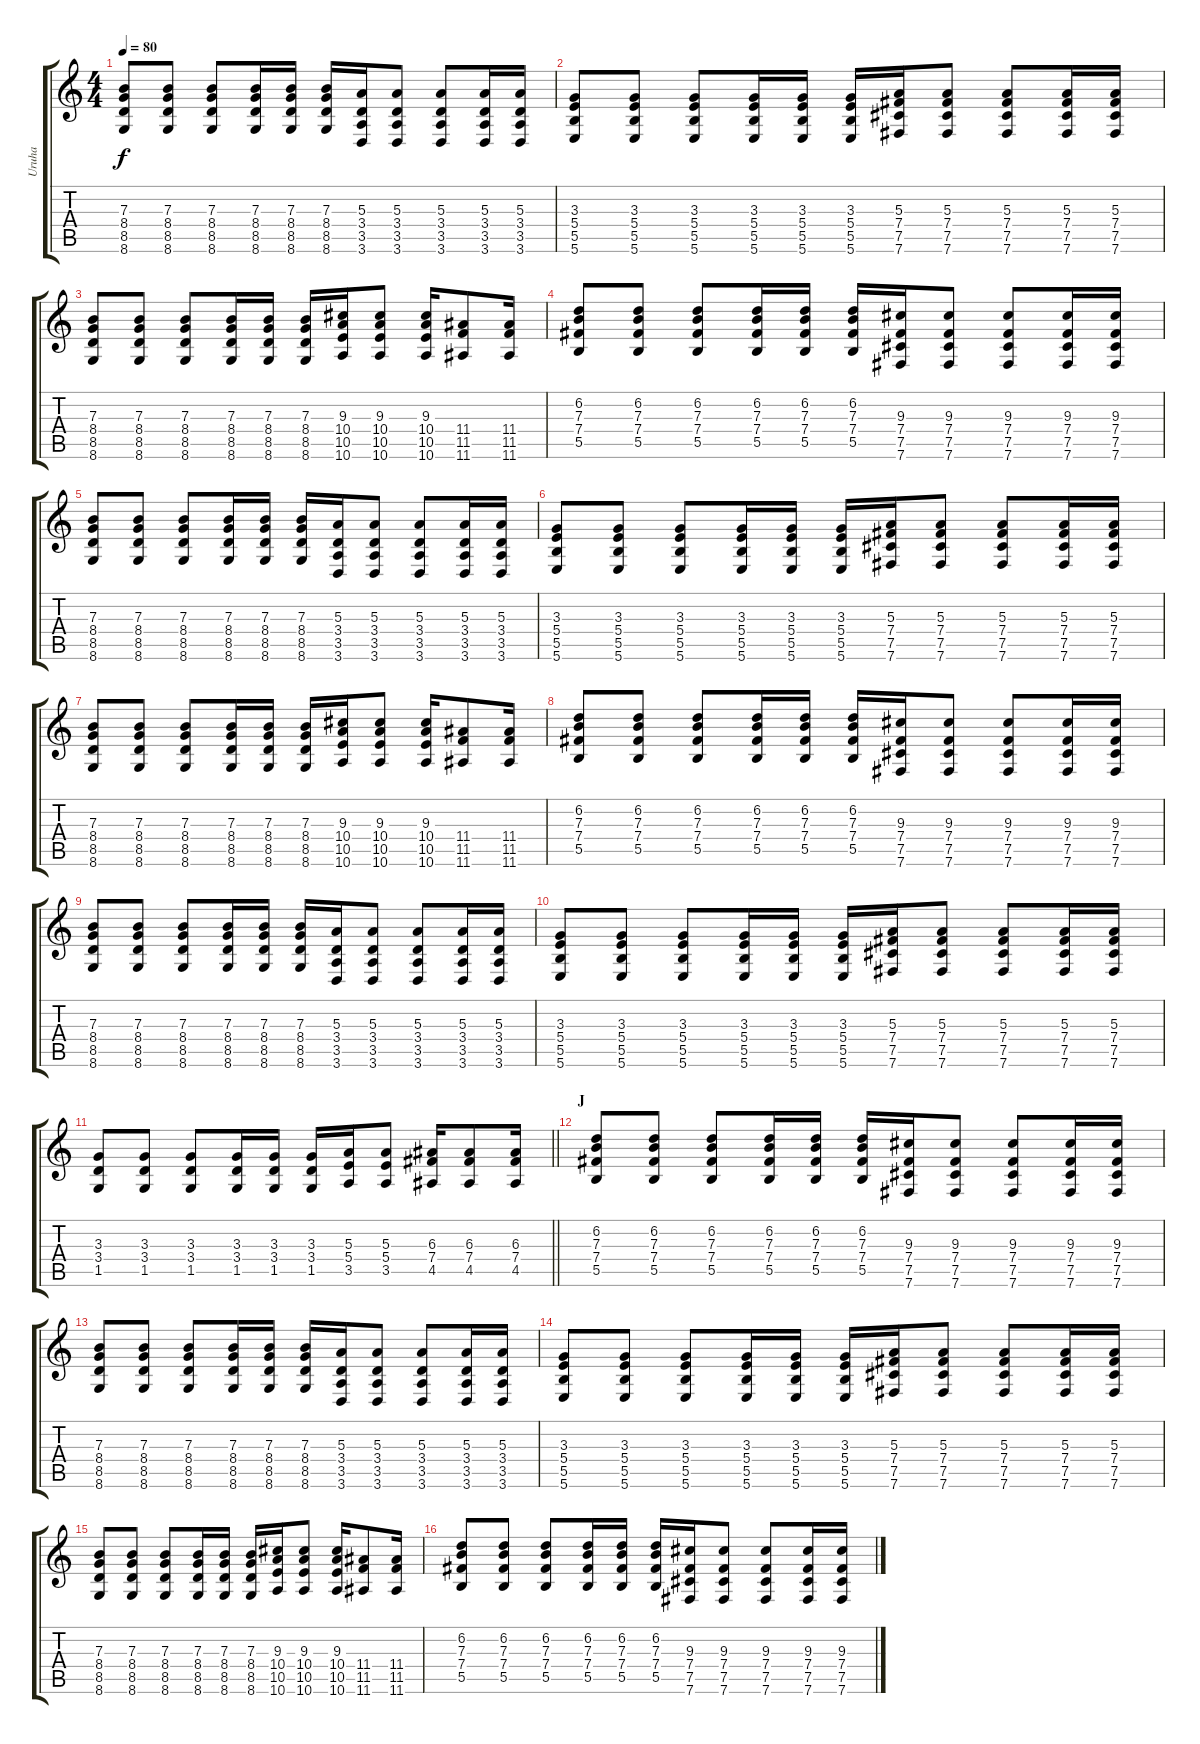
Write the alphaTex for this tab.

\track ("Uruha" "Uruha") {instrument electricguitarclean}
\staff {score tabs}
\tuning (Db4 Ab3 E3 B2 Gb2 B1) {hide}
\ts (4 4)
\tempo 80
\clef g2
\ks c
(7.3 8.4 8.5 8.6).8{dy f} (7.3 8.4 8.5 8.6).8 (7.3 8.4 8.5 8.6).8 (7.3 8.4 8.5 8.6).16 (7.3 8.4 8.5 8.6).16 (7.3 8.4 8.5 8.6).16 (5.3 3.4 3.5 3.6).16 (5.3 3.4 3.5 3.6).8 (5.3 3.4 3.5 3.6).8 (5.3 3.4 3.5 3.6).16 (5.3 3.4 3.5 3.6).16 |
(3.3 5.4 5.5 5.6).8 (3.3 5.4 5.5 5.6).8 (3.3 5.4 5.5 5.6).8 (3.3 5.4 5.5 5.6).16 (3.3 5.4 5.5 5.6).16 (3.3 5.4 5.5 5.6).16 (5.3 7.4 7.5 7.6).16 (5.3 7.4 7.5 7.6).8 (5.3 7.4 7.5 7.6).8 (5.3 7.4 7.5 7.6).16 (5.3 7.4 7.5 7.6).16 |
(7.3 8.4 8.5 8.6).8 (7.3 8.4 8.5 8.6).8 (7.3 8.4 8.5 8.6).8 (7.3 8.4 8.5 8.6).16 (7.3 8.4 8.5 8.6).16 (7.3 8.4 8.5 8.6).16 (9.3 10.4 10.5 10.6).16 (9.3 10.4 10.5 10.6).8 (9.3 10.4 10.5 10.6).16 (11.4 11.5 11.6).8 (11.4 11.5 11.6).16 |
(6.2 7.3 7.4 5.5).8 (6.2 7.3 7.4 5.5).8 (6.2 7.3 7.4 5.5).8 (6.2 7.3 7.4 5.5).16 (6.2 7.3 7.4 5.5).16 (6.2 7.3 7.4 5.5).16 (9.3 7.4 7.5 7.6).16 (9.3 7.4 7.5 7.6).8 (9.3 7.4 7.5 7.6).8 (9.3 7.4 7.5 7.6).16 (9.3 7.4 7.5 7.6).16 |
(7.3 8.4 8.5 8.6).8 (7.3 8.4 8.5 8.6).8 (7.3 8.4 8.5 8.6).8 (7.3 8.4 8.5 8.6).16 (7.3 8.4 8.5 8.6).16 (7.3 8.4 8.5 8.6).16 (5.3 3.4 3.5 3.6).16 (5.3 3.4 3.5 3.6).8 (5.3 3.4 3.5 3.6).8 (5.3 3.4 3.5 3.6).16 (5.3 3.4 3.5 3.6).16 |
(3.3 5.4 5.5 5.6).8 (3.3 5.4 5.5 5.6).8 (3.3 5.4 5.5 5.6).8 (3.3 5.4 5.5 5.6).16 (3.3 5.4 5.5 5.6).16 (3.3 5.4 5.5 5.6).16 (5.3 7.4 7.5 7.6).16 (5.3 7.4 7.5 7.6).8 (5.3 7.4 7.5 7.6).8 (5.3 7.4 7.5 7.6).16 (5.3 7.4 7.5 7.6).16 |
(7.3 8.4 8.5 8.6).8 (7.3 8.4 8.5 8.6).8 (7.3 8.4 8.5 8.6).8 (7.3 8.4 8.5 8.6).16 (7.3 8.4 8.5 8.6).16 (7.3 8.4 8.5 8.6).16 (9.3 10.4 10.5 10.6).16 (9.3 10.4 10.5 10.6).8 (9.3 10.4 10.5 10.6).16 (11.4 11.5 11.6).8 (11.4 11.5 11.6).16 |
(6.2 7.3 7.4 5.5).8 (6.2 7.3 7.4 5.5).8 (6.2 7.3 7.4 5.5).8 (6.2 7.3 7.4 5.5).16 (6.2 7.3 7.4 5.5).16 (6.2 7.3 7.4 5.5).16 (9.3 7.4 7.5 7.6).16 (9.3 7.4 7.5 7.6).8 (9.3 7.4 7.5 7.6).8 (9.3 7.4 7.5 7.6).16 (9.3 7.4 7.5 7.6).16 |
(7.3 8.4 8.5 8.6).8 (7.3 8.4 8.5 8.6).8 (7.3 8.4 8.5 8.6).8 (7.3 8.4 8.5 8.6).16 (7.3 8.4 8.5 8.6).16 (7.3 8.4 8.5 8.6).16 (5.3 3.4 3.5 3.6).16 (5.3 3.4 3.5 3.6).8 (5.3 3.4 3.5 3.6).8 (5.3 3.4 3.5 3.6).16 (5.3 3.4 3.5 3.6).16 |
(3.3 5.4 5.5 5.6).8 (3.3 5.4 5.5 5.6).8 (3.3 5.4 5.5 5.6).8 (3.3 5.4 5.5 5.6).16 (3.3 5.4 5.5 5.6).16 (3.3 5.4 5.5 5.6).16 (5.3 7.4 7.5 7.6).16 (5.3 7.4 7.5 7.6).8 (5.3 7.4 7.5 7.6).8 (5.3 7.4 7.5 7.6).16 (5.3 7.4 7.5 7.6).16 |
\barLineRight lightlight
(3.3 3.4 1.5).8 (3.3 3.4 1.5).8 (3.3 3.4 1.5).8 (3.3 3.4 1.5).16 (3.3 3.4 1.5).16 (3.3 3.4 1.5).16 (5.3 5.4 3.5).16 (5.3 5.4 3.5).8 (6.3 7.4 4.5).16 (6.3 7.4 4.5).8 (6.3 7.4 4.5).16 |
\section ("" "J")
(6.2 7.3 7.4 5.5).8 (6.2 7.3 7.4 5.5).8 (6.2 7.3 7.4 5.5).8 (6.2 7.3 7.4 5.5).16 (6.2 7.3 7.4 5.5).16 (6.2 7.3 7.4 5.5).16 (9.3 7.4 7.5 7.6).16 (9.3 7.4 7.5 7.6).8 (9.3 7.4 7.5 7.6).8 (9.3 7.4 7.5 7.6).16 (9.3 7.4 7.5 7.6).16 |
(7.3 8.4 8.5 8.6).8 (7.3 8.4 8.5 8.6).8 (7.3 8.4 8.5 8.6).8 (7.3 8.4 8.5 8.6).16 (7.3 8.4 8.5 8.6).16 (7.3 8.4 8.5 8.6).16 (5.3 3.4 3.5 3.6).16 (5.3 3.4 3.5 3.6).8 (5.3 3.4 3.5 3.6).8 (5.3 3.4 3.5 3.6).16 (5.3 3.4 3.5 3.6).16 |
(3.3 5.4 5.5 5.6).8 (3.3 5.4 5.5 5.6).8 (3.3 5.4 5.5 5.6).8 (3.3 5.4 5.5 5.6).16 (3.3 5.4 5.5 5.6).16 (3.3 5.4 5.5 5.6).16 (5.3 7.4 7.5 7.6).16 (5.3 7.4 7.5 7.6).8 (5.3 7.4 7.5 7.6).8 (5.3 7.4 7.5 7.6).16 (5.3 7.4 7.5 7.6).16 |
(7.3 8.4 8.5 8.6).8 (7.3 8.4 8.5 8.6).8 (7.3 8.4 8.5 8.6).8 (7.3 8.4 8.5 8.6).16 (7.3 8.4 8.5 8.6).16 (7.3 8.4 8.5 8.6).16 (9.3 10.4 10.5 10.6).16 (9.3 10.4 10.5 10.6).8 (9.3 10.4 10.5 10.6).16 (11.4 11.5 11.6).8 (11.4 11.5 11.6).16 |
(6.2 7.3 7.4 5.5).8 (6.2 7.3 7.4 5.5).8 (6.2 7.3 7.4 5.5).8 (6.2 7.3 7.4 5.5).16 (6.2 7.3 7.4 5.5).16 (6.2 7.3 7.4 5.5).16 (9.3 7.4 7.5 7.6).16 (9.3 7.4 7.5 7.6).8 (9.3 7.4 7.5 7.6).8 (9.3 7.4 7.5 7.6).16 (9.3 7.4 7.5 7.6).16
